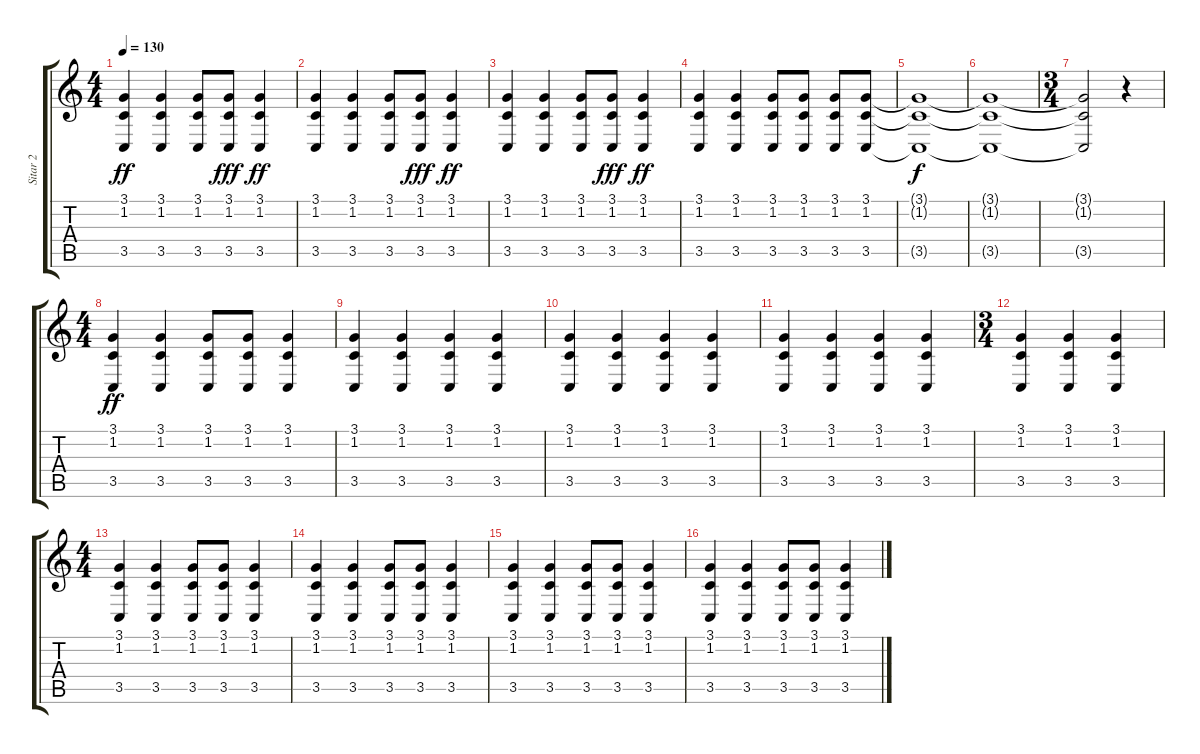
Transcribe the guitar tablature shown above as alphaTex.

\track ("Sitar 2" "Sitar 2") {instrument sitar}
\staff {score tabs}
\tuning (E4 B3 G3 D3 A2 E2) {hide}
\ts (4 4)
\tempo 130
\clef g2
\ks c
(3.1 1.2 3.5).4{dy ff} (3.1 1.2 3.5).4 (3.1 1.2 3.5).8 (3.1 1.2 3.5).8{dy fff} (3.1 1.2 3.5).4{dy ff} |
(3.1 1.2 3.5).4 (3.1 1.2 3.5).4 (3.1 1.2 3.5).8 (3.1 1.2 3.5).8{dy fff} (3.1 1.2 3.5).4{dy ff} |
(3.1 1.2 3.5).4 (3.1 1.2 3.5).4 (3.1 1.2 3.5).8 (3.1 1.2 3.5).8{dy fff} (3.1 1.2 3.5).4{dy ff} |
(3.1 1.2 3.5).4 (3.1 1.2 3.5).4 (3.1 1.2 3.5).8 (3.1 1.2 3.5).8 (3.1 1.2 3.5).8 (3.1 1.2 3.5).8 |
(3.1{t} 1.2{t} 3.5{t}).1{dy f} |
(3.1{t} 1.2{t} 3.5{t}).1 |
\ts (3 4)
(3.1{t} 1.2{t} 3.5{t}).2 r.4 |
\ts (4 4)
(3.1 1.2 3.5).4{dy ff} (3.1 1.2 3.5).4 (3.1 1.2 3.5).8 (3.1 1.2 3.5).8 (3.1 1.2 3.5).4 |
(3.1 1.2 3.5).4 (3.1 1.2 3.5).4 (3.1 1.2 3.5).4 (3.1 1.2 3.5).4 |
(3.1 1.2 3.5).4 (3.1 1.2 3.5).4 (3.1 1.2 3.5).4 (3.1 1.2 3.5).4 |
(3.1 1.2 3.5).4 (3.1 1.2 3.5).4 (3.1 1.2 3.5).4 (3.1 1.2 3.5).4 |
\ts (3 4)
(3.1 1.2 3.5).4 (3.1 1.2 3.5).4 (3.1 1.2 3.5).4 |
\ts (4 4)
(3.1 1.2 3.5).4 (3.1 1.2 3.5).4 (3.1 1.2 3.5).8 (3.1 1.2 3.5).8 (3.1 1.2 3.5).4 |
(3.1 1.2 3.5).4 (3.1 1.2 3.5).4 (3.1 1.2 3.5).8 (3.1 1.2 3.5).8 (3.1 1.2 3.5).4 |
(3.1 1.2 3.5).4 (3.1 1.2 3.5).4 (3.1 1.2 3.5).8 (3.1 1.2 3.5).8 (3.1 1.2 3.5).4 |
(3.1 1.2 3.5).4 (3.1 1.2 3.5).4 (3.1 1.2 3.5).8 (3.1 1.2 3.5).8 (3.1 1.2 3.5).4
